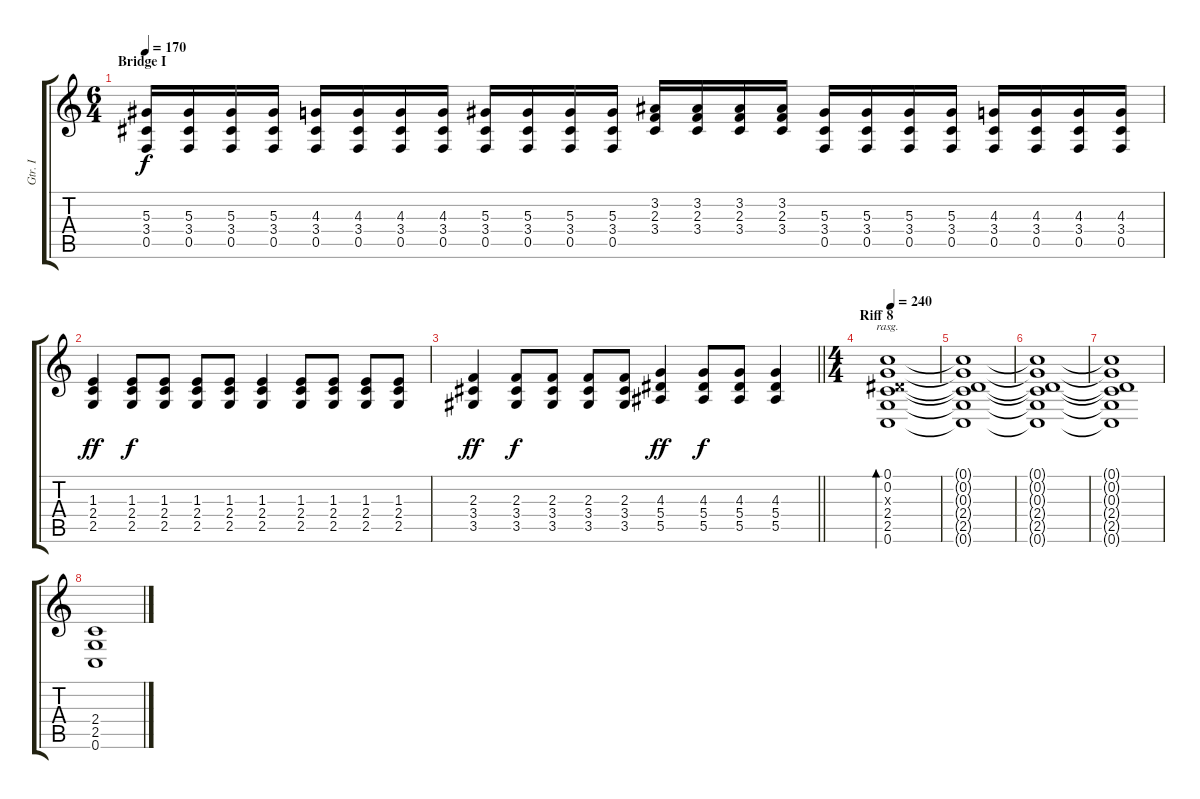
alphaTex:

\track ("Gtr. I" "Gtr. I") {instrument overdrivenguitar}
\staff {score tabs}
\tuning (C4 G3 Eb3 Bb2 F2 C2) {hide}
\ts (6 4)
\section ("" "Bridge I")
\tempo 170
\clef g2
\ks c
(5.3 3.4 0.5).16{dy f} (5.3 3.4 0.5).16 (5.3 3.4 0.5).16 (5.3 3.4 0.5).16 (4.3 3.4 0.5).16 (4.3 3.4 0.5).16 (4.3 3.4 0.5).16 (4.3 3.4 0.5).16 (5.3 3.4 0.5).16 (5.3 3.4 0.5).16 (5.3 3.4 0.5).16 (5.3 3.4 0.5).16 (3.2 2.3 3.4).16 (3.2 2.3 3.4).16 (3.2 2.3 3.4).16 (3.2 2.3 3.4).16 (5.3 3.4 0.5).16 (5.3 3.4 0.5).16 (5.3 3.4 0.5).16 (5.3 3.4 0.5).16 (4.3 3.4 0.5).16 (4.3 3.4 0.5).16 (4.3 3.4 0.5).16 (4.3 3.4 0.5).16 |
(1.3 2.4 2.5).4{dy ff} (1.3 2.4 2.5).8{dy f} (1.3 2.4 2.5).8 (1.3 2.4 2.5).8 (1.3 2.4 2.5).8 (1.3 2.4 2.5).4 (1.3 2.4 2.5).8 (1.3 2.4 2.5).8 (1.3 2.4 2.5).8 (1.3 2.4 2.5).8 |
\barLineRight lightlight
(2.3 3.4 3.5).4{dy ff} (2.3 3.4 3.5).8{dy f} (2.3 3.4 3.5).8 (2.3 3.4 3.5).8 (2.3 3.4 3.5).8 (4.3 5.4 5.5).4{dy ff} (4.3 5.4 5.5).8{dy f} (4.3 5.4 5.5).8 (4.3 5.4 5.5).4 |
\ts (4 4)
\section ("" "Riff 8")
\tempo 240
(0.1 0.2 0.3{x} 2.4 2.5 0.6).1{bd 240 rasg ii} |
(0.1{t} 0.2{t} 0.3{t} 2.4{t} 2.5{t} 0.6{t}).1 |
(0.1{t} 0.2{t} 0.3{t} 2.4{t} 2.5{t} 0.6{t}).1 |
(0.1{t} 0.2{t} 0.3{t} 2.4{t} 2.5{t} 0.6{t}).1 |
(2.4 2.5 0.6).1
